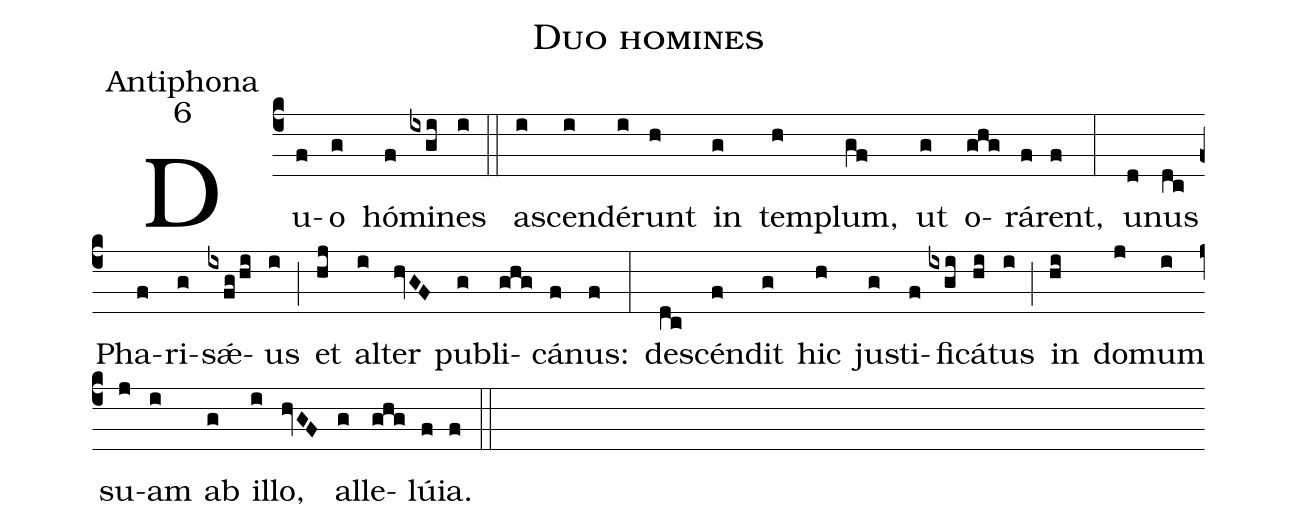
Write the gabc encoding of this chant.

name:Duo homines;
office-part:Antiphona;
mode:6;
%%
(c4) Du(f)o(g) hó(f)mi(ixgi)nes(i) (::)
a(i)scen(i)dé(i)runt(h) in(g) tem(h)plum,(gf) ut(g) o(ghg)rá(f)rent,(f) (:)
u(d)nus(dc) Pha(f)ri(g)s{<sp>'ae</sp>}(ixfg/hi)us(i) (;) et(hj) al(i)ter(hvGF) pu(g)bli(ghg)cá(f)nus:(f) (:)
de(dc)scén(f)dit(g) hic(h) ju(g)sti(f)fi(ixgi)cá(hi)tus(i) (;) in(hi) do(j)mum(i) su(j)am(i) ab(g) il(i)lo,(hvGF) al(g)le(ghg)lú(f)ia.(f) (::)
